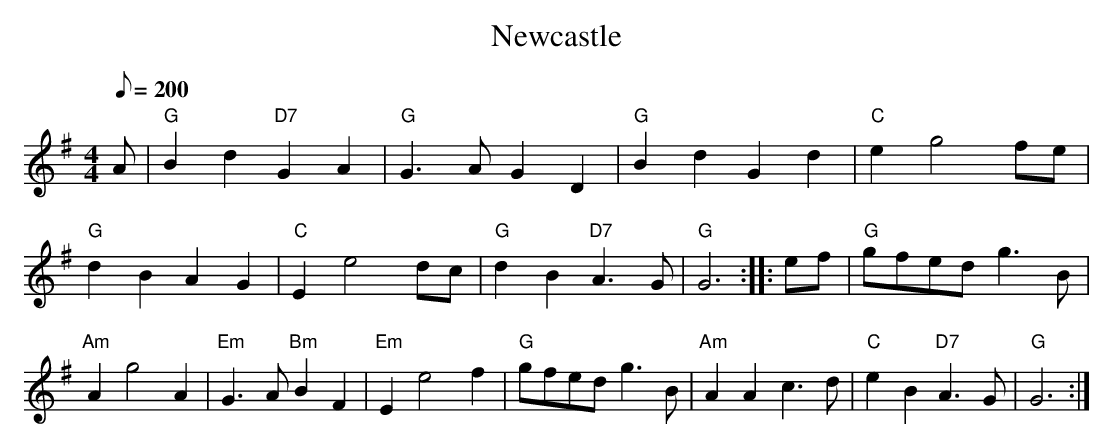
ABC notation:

X:1
T:Newcastle
M:4/4
L:1/8
Q:200
K:G
A | "G"B2d2 "D7"G2A2 | "G"G3A G2D2 | "G"B2d2 G2d2 | "C"e2 g4 fe | \
"G"d2B2 A2G2 | "C"E2 e4 dc | "G"d2B2 "D7"A3G | "G"G6 :: \
ef | "G"gfed g3B | "Am"A2 g4 A2 | "Em"G3A "Bm"B2F2 | "Em"E2 e4 f2| \
"G"gfed g3B | "Am"A2A2 c3d | "C"e2B2 "D7"A3G | "G"G6 :|
